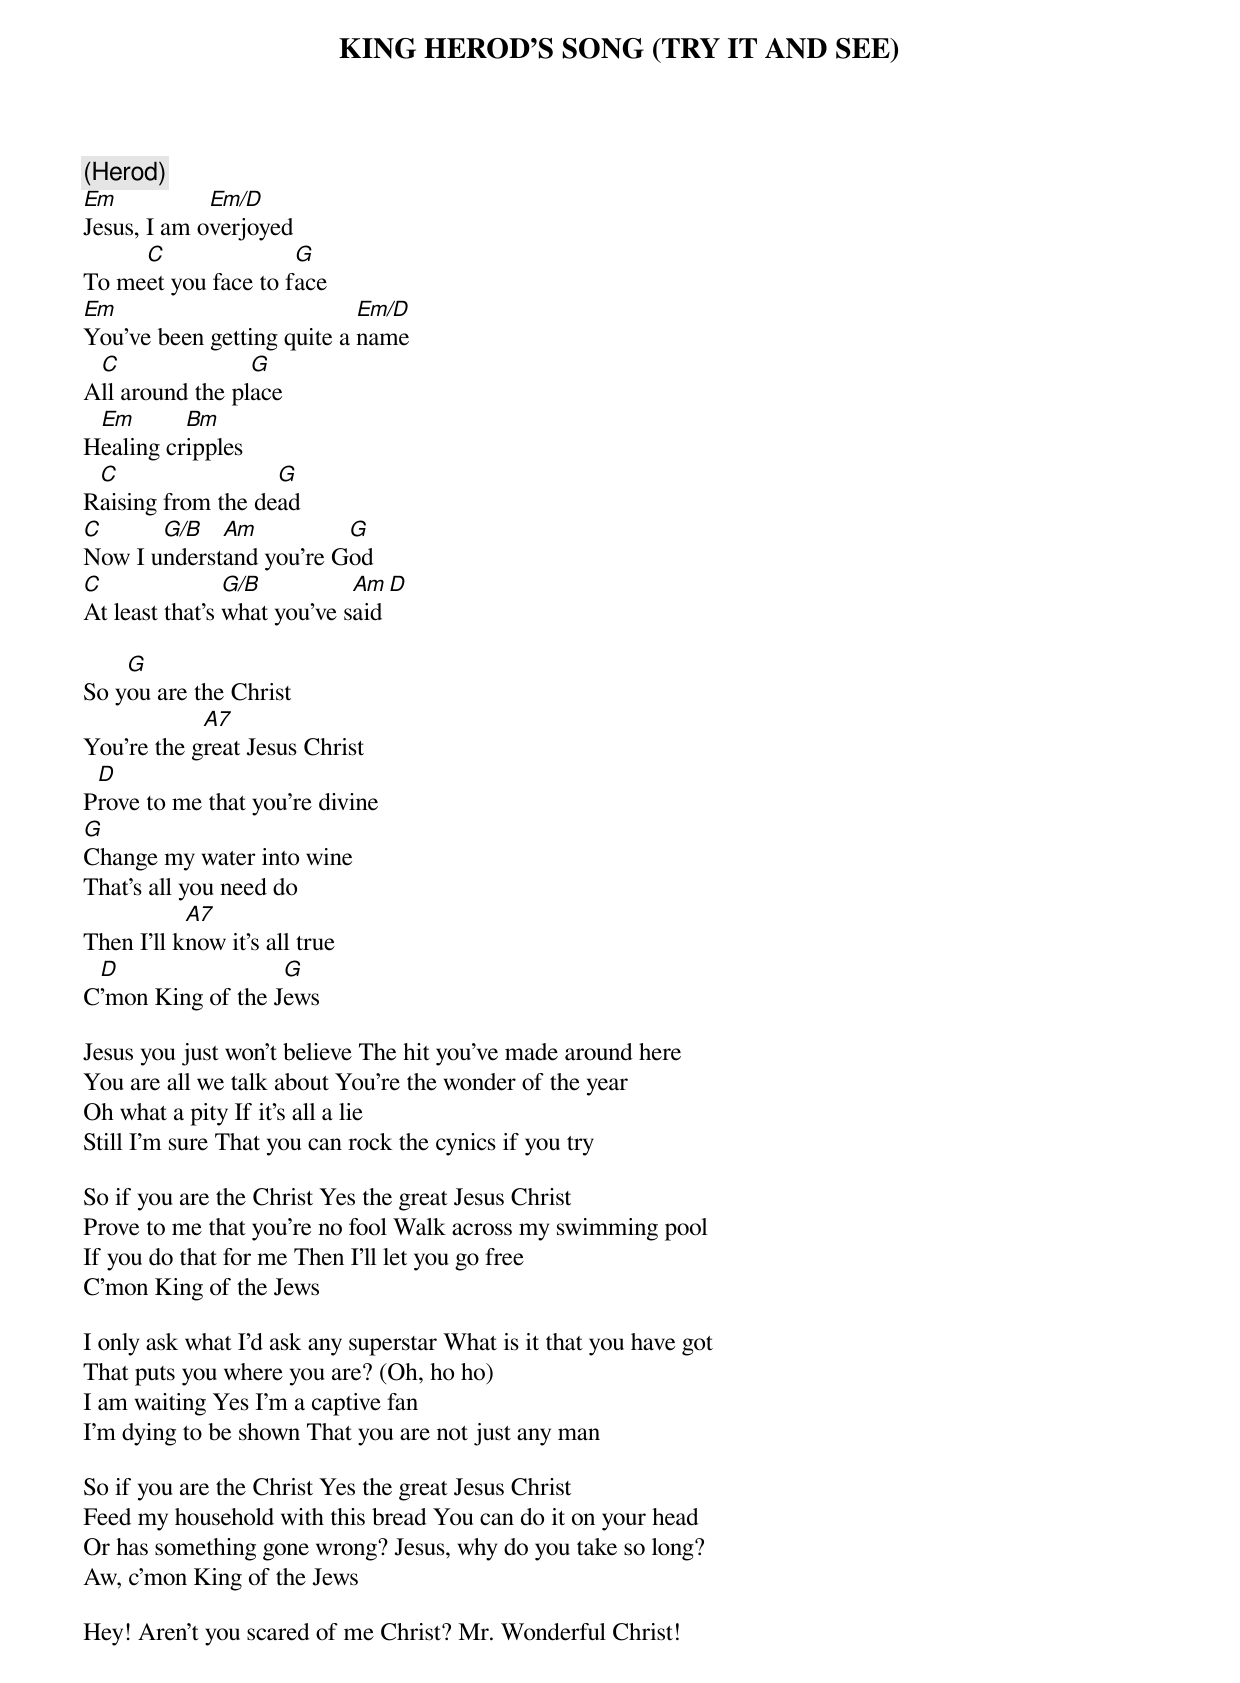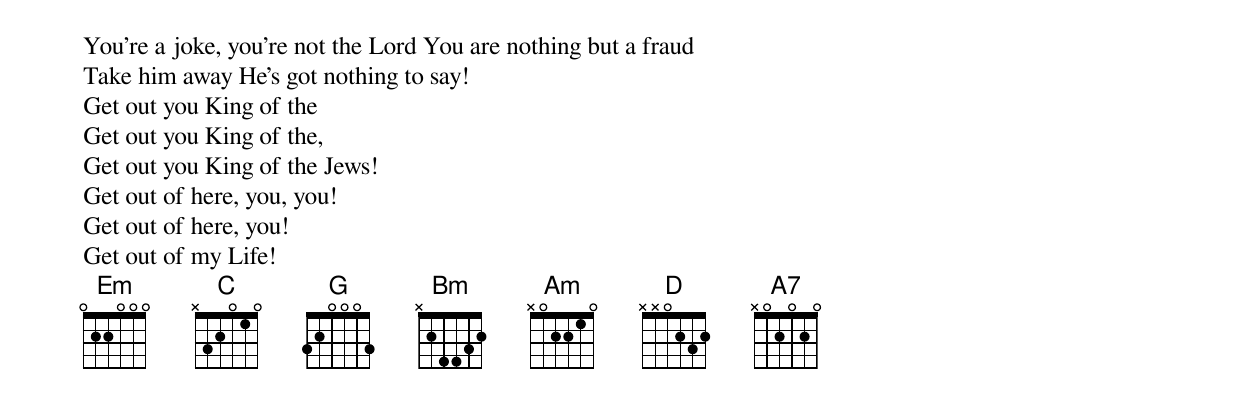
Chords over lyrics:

KING HEROD'S SONG (TRY IT AND SEE)

(Herod)
Em           Em/D
Jesus, I am overjoyed
     C               G
To meet you face to face
Em                          Em/D
You've been getting quite a name
 C               G
All around the place
 Em       Bm
Healing cripples
 C                 G
Raising from the dead
C      G/B   Am          G
Now I understand you're God
C               G/B          Am    D
At least that's what you've said

    G
So you are the Christ
            A7
You're the great Jesus Christ
 D
Prove to me that you're divine
G
Change my water into wine
That's all you need do
           A7
Then I'll know it's all true
 D                 G
C'mon King of the Jews

Jesus you just won't believe The hit you've made around here
You are all we talk about You're the wonder of the year
Oh what a pity If it's all a lie
Still I'm sure That you can rock the cynics if you try

So if you are the Christ Yes the great Jesus Christ
Prove to me that you're no fool Walk across my swimming pool
If you do that for me Then I'll let you go free
C'mon King of the Jews

I only ask what I'd ask any superstar What is it that you have got
That puts you where you are? (Oh, ho ho)
I am waiting Yes I'm a captive fan
I'm dying to be shown That you are not just any man

So if you are the Christ Yes the great Jesus Christ
Feed my household with this bread You can do it on your head
Or has something gone wrong? Jesus, why do you take so long?
Aw, c'mon King of the Jews

Hey! Aren't you scared of me Christ? Mr. Wonderful Christ!
You're a joke, you're not the Lord You are nothing but a fraud
Take him away He's got nothing to say!
Get out you King of the
Get out you King of the,
Get out you King of the Jews!
Get out of here, you, you!
Get out of here, you!
Get out of my Life!
